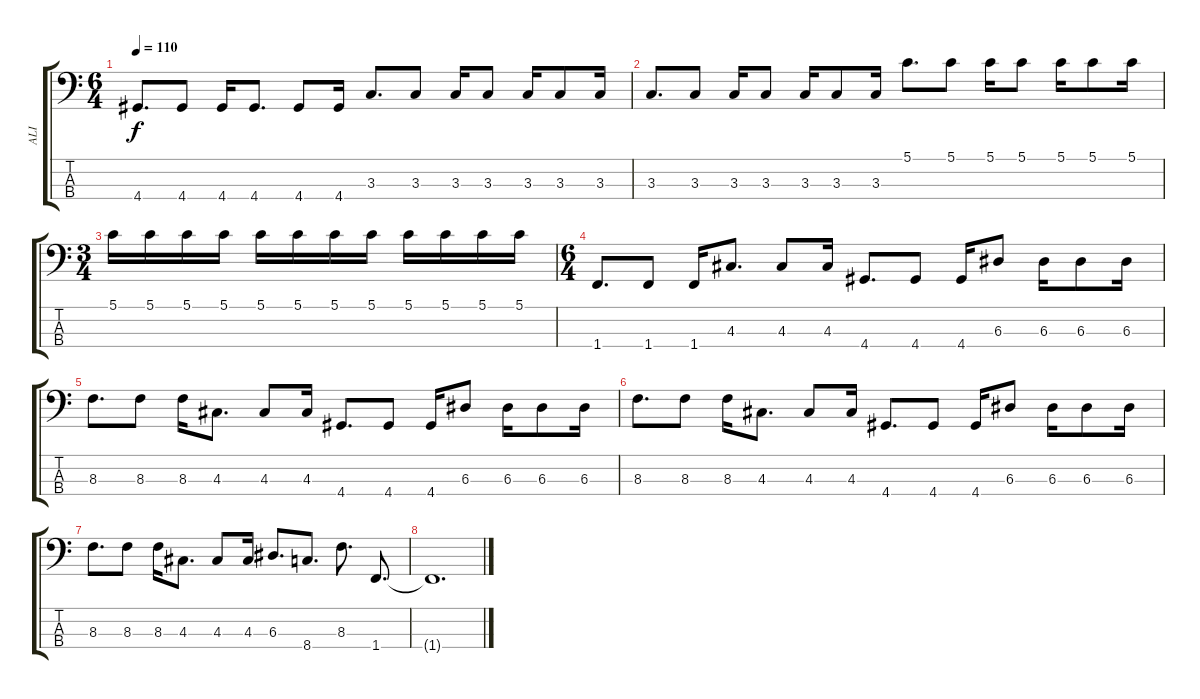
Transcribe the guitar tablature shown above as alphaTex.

\track ("ALI" "ALI") {instrument electricbasspick}
\staff {score tabs}
\tuning (G2 D2 A1 E1) {hide}
\ts (6 4)
\tempo 110
\clef f4
\ks c
4.4.8{d dy f} 4.4.8 4.4.16 4.4.8{d} 4.4.8 4.4.16 3.3.8{d} 3.3.8 3.3.16 3.3.8 3.3.16 3.3.8 3.3.16 |
3.3.8{d} 3.3.8 3.3.16 3.3.8 3.3.16 3.3.8 3.3.16 5.1.8{d} 5.1.8 5.1.16 5.1.8 5.1.16 5.1.8 5.1.16 |
\ts (3 4)
5.1.16 5.1.16 5.1.16 5.1.16 5.1.16 5.1.16 5.1.16 5.1.16 5.1.16 5.1.16 5.1.16 5.1.16 |
\ts (6 4)
1.4.8{d} 1.4.8 1.4.16 4.3.8{d} 4.3.8 4.3.16 4.4.8{d} 4.4.8 4.4.16 6.3.8 6.3.16 6.3.8 6.3.16 |
8.3.8{d} 8.3.8 8.3.16 4.3.8{d} 4.3.8 4.3.16 4.4.8{d} 4.4.8 4.4.16 6.3.8 6.3.16 6.3.8 6.3.16 |
8.3.8{d} 8.3.8 8.3.16 4.3.8{d} 4.3.8 4.3.16 4.4.8{d} 4.4.8 4.4.16 6.3.8 6.3.16 6.3.8 6.3.16 |
8.3.8{d} 8.3.8 8.3.16 4.3.8{d} 4.3.8 4.3.16 6.3.8{d} 8.4.8{d} 8.3.8{d} 1.4.8{d} |
1.4{t}.1{d}
